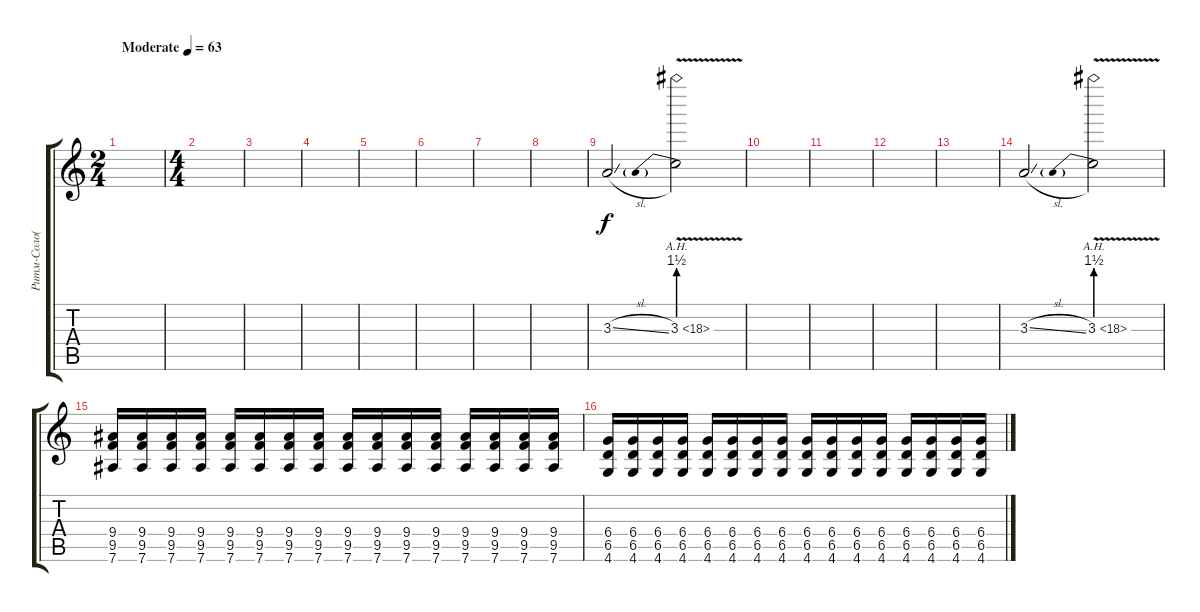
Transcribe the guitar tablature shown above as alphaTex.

\track ("Ритм-Соло(играется отдельной партией)" "Ритм-Соло(") {instrument overdrivenguitar}
\staff {score tabs}
\tuning (Eb4 Bb3 Gb3 Db3 Ab2 Eb2) {hide}
\ts (2 4)
\tempo (63 "Moderate")
\clef g2
\ks c
|
\ts (4 4)
|
|
|
|
|
|
|
3.3{sl}.2 3.3{be (prebend 0 6 60 6) ah 15 v}.2 |
|
|
|
|
3.3{sl}.2 3.3{be (prebend 0 6 60 6) ah 15 v}.2 |
(9.4 9.5 7.6).16 (9.4 9.5 7.6).16 (9.4 9.5 7.6).16 (9.4 9.5 7.6).16 (9.4 9.5 7.6).16 (9.4 9.5 7.6).16 (9.4 9.5 7.6).16 (9.4 9.5 7.6).16 (9.4 9.5 7.6).16 (9.4 9.5 7.6).16 (9.4 9.5 7.6).16 (9.4 9.5 7.6).16 (9.4 9.5 7.6).16 (9.4 9.5 7.6).16 (9.4 9.5 7.6).16 (9.4 9.5 7.6).16 |
(6.4 6.5 4.6).16 (6.4 6.5 4.6).16 (6.4 6.5 4.6).16 (6.4 6.5 4.6).16 (6.4 6.5 4.6).16 (6.4 6.5 4.6).16 (6.4 6.5 4.6).16 (6.4 6.5 4.6).16 (6.4 6.5 4.6).16 (6.4 6.5 4.6).16 (6.4 6.5 4.6).16 (6.4 6.5 4.6).16 (6.4 6.5 4.6).16 (6.4 6.5 4.6).16 (6.4 6.5 4.6).16 (6.4 6.5 4.6).16
